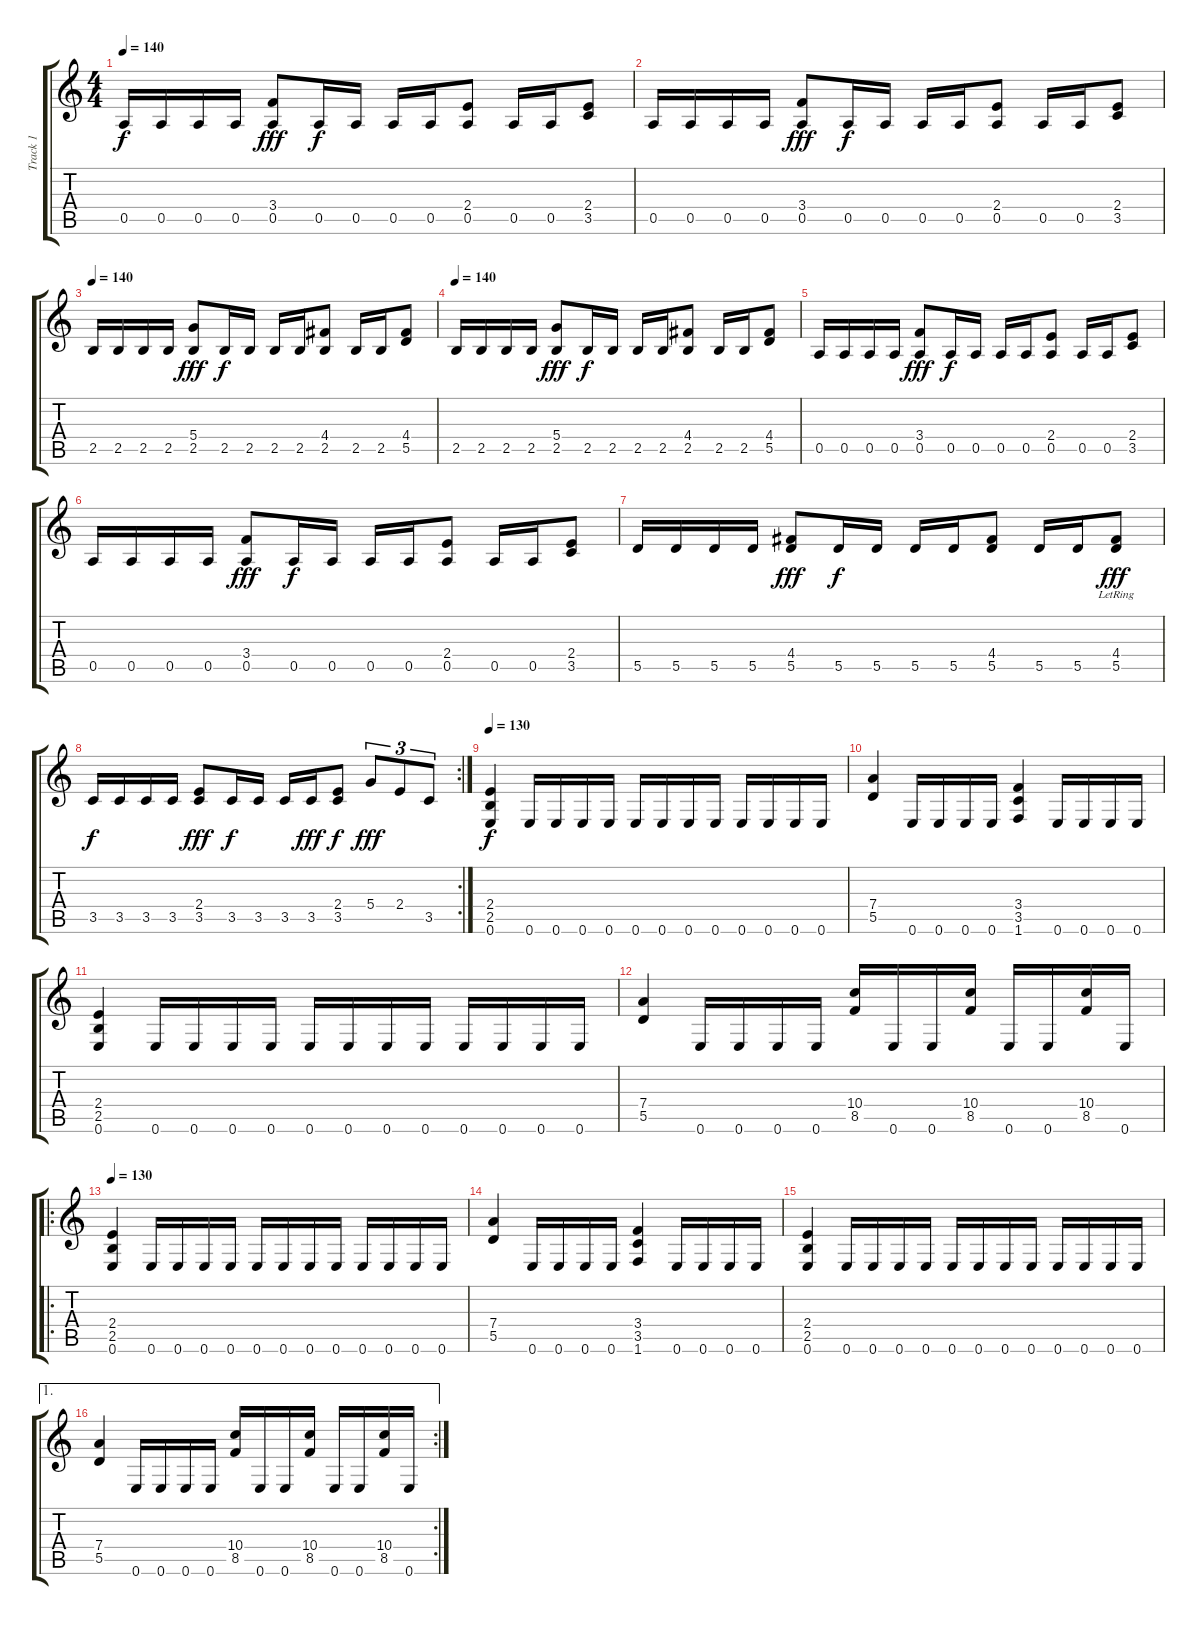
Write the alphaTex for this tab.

\track ("Track 1" "Track 1") {instrument distortionguitar}
\staff {score tabs}
\tuning (E4 B3 G3 D3 A2 E2) {hide}
\ts (4 4)
\tempo 140
\clef g2
\ks c
0.5.16{dy f} 0.5.16 0.5.16 0.5.16 (3.4 0.5).8{dy fff} 0.5.16{dy f} 0.5.16 0.5.16 0.5.16 (2.4 0.5).8 0.5.16 0.5.16 (2.4 3.5).8 |
0.5.16 0.5.16 0.5.16 0.5.16 (3.4 0.5).8{dy fff} 0.5.16{dy f} 0.5.16 0.5.16 0.5.16 (2.4 0.5).8 0.5.16 0.5.16 (2.4 3.5).8 |
\tempo 140
2.5.16 2.5.16 2.5.16 2.5.16 (5.4 2.5).8{dy fff} 2.5.16{dy f} 2.5.16 2.5.16 2.5.16 (4.4 2.5).8 2.5.16 2.5.16 (4.4 5.5).8 |
\tempo 140
2.5.16 2.5.16 2.5.16 2.5.16 (5.4 2.5).8{dy fff} 2.5.16{dy f} 2.5.16 2.5.16 2.5.16 (4.4 2.5).8 2.5.16 2.5.16 (4.4 5.5).8 |
0.5.16 0.5.16 0.5.16 0.5.16 (3.4 0.5).8{dy fff} 0.5.16{dy f} 0.5.16 0.5.16 0.5.16 (2.4 0.5).8 0.5.16 0.5.16 (2.4 3.5).8 |
0.5.16 0.5.16 0.5.16 0.5.16 (3.4 0.5).8{dy fff} 0.5.16{dy f} 0.5.16 0.5.16 0.5.16 (2.4 0.5).8 0.5.16 0.5.16 (2.4 3.5).8 |
5.5.16 5.5.16 5.5.16 5.5.16 (4.4 5.5).8{dy fff} 5.5.16{dy f} 5.5.16 5.5.16 5.5.16 (4.4 5.5).8 5.5.16 5.5.16 (4.4{lr} 5.5).8{dy fff} |
\rc 2
3.5.16{dy f} 3.5.16 3.5.16 3.5.16 (2.4 3.5).8{dy fff} 3.5.16{dy f} 3.5.16 3.5.16 3.5.16{dy fff} (2.4 3.5).8{dy f} 5.4.8{tu (3 2) dy fff} 2.4.8{tu (3 2)} 3.5.8{tu (3 2)} |
\tempo 130
(2.4 2.5 0.6).4{dy f} 0.6.16 0.6.16 0.6.16 0.6.16 0.6.16 0.6.16 0.6.16 0.6.16 0.6.16 0.6.16 0.6.16 0.6.16 |
(7.4 5.5).4 0.6.16 0.6.16 0.6.16 0.6.16 (3.4 3.5 1.6).4 0.6.16 0.6.16 0.6.16 0.6.16 |
(2.4 2.5 0.6).4 0.6.16 0.6.16 0.6.16 0.6.16 0.6.16 0.6.16 0.6.16 0.6.16 0.6.16 0.6.16 0.6.16 0.6.16 |
(7.4 5.5).4 0.6.16 0.6.16 0.6.16 0.6.16 (10.4 8.5).16 0.6.16 0.6.16 (10.4 8.5).16 0.6.16 0.6.16 (10.4 8.5).16 0.6.16 |
\ro
\tempo 130
(2.4 2.5 0.6).4 0.6.16 0.6.16 0.6.16 0.6.16 0.6.16 0.6.16 0.6.16 0.6.16 0.6.16 0.6.16 0.6.16 0.6.16 |
(7.4 5.5).4 0.6.16 0.6.16 0.6.16 0.6.16 (3.4 3.5 1.6).4 0.6.16 0.6.16 0.6.16 0.6.16 |
(2.4 2.5 0.6).4 0.6.16 0.6.16 0.6.16 0.6.16 0.6.16 0.6.16 0.6.16 0.6.16 0.6.16 0.6.16 0.6.16 0.6.16 |
\ae 1
\rc 2
(7.4 5.5).4 0.6.16 0.6.16 0.6.16 0.6.16 (10.4 8.5).16 0.6.16 0.6.16 (10.4 8.5).16 0.6.16 0.6.16 (10.4 8.5).16 0.6.16
